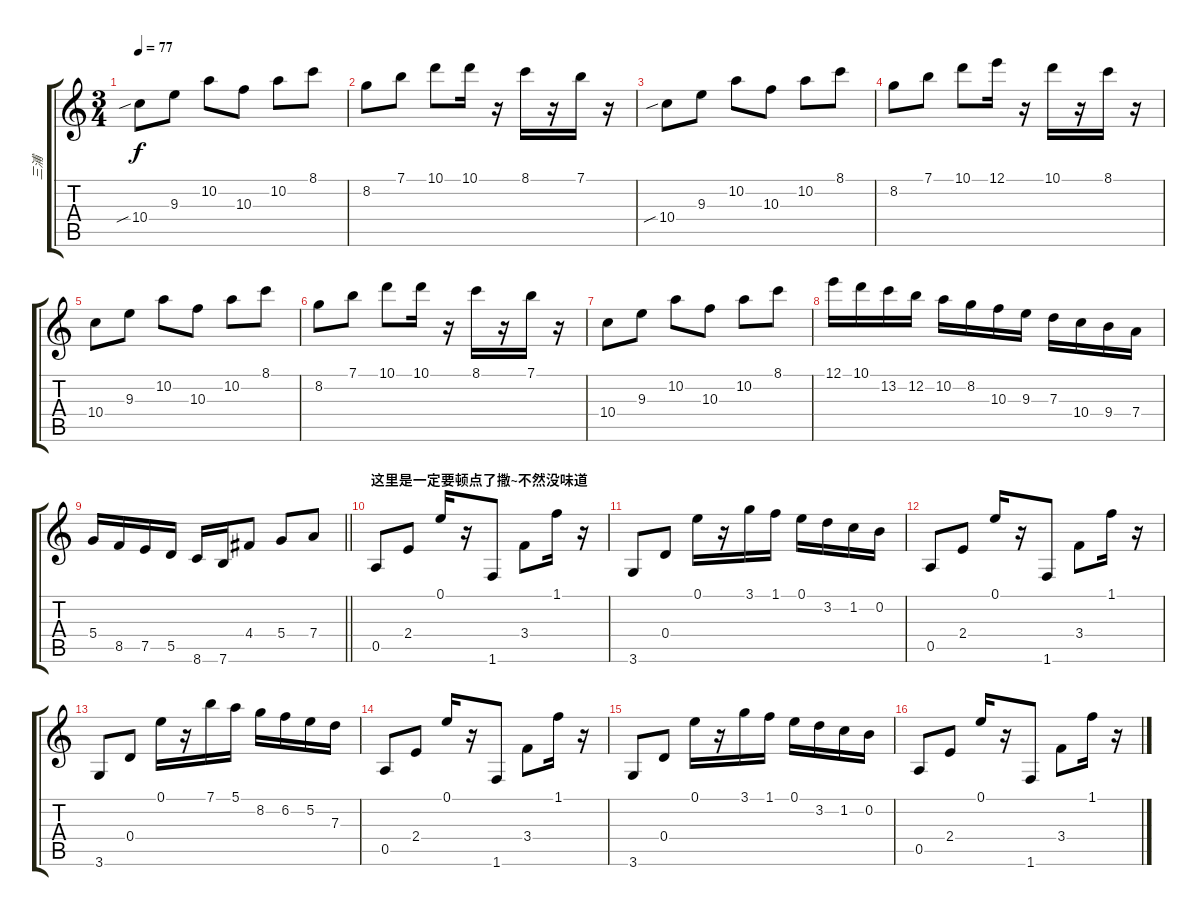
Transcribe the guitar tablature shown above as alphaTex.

\track ("三浦" "三浦") {instrument acousticguitarsteel}
\staff {score tabs}
\tuning (E4 B3 G3 D3 A2 E2) {hide}
\ts (3 4)
\tempo 77
\clef g2
\ks c
10.4{sib}.8{dy f} 9.3.8 10.2.8 10.3.8 10.2.8 8.1.8 |
8.2.8 7.1.8 10.1.8 10.1.16 r.16 8.1.16 r.16 7.1.16 r.16 |
10.4{sib}.8 9.3.8 10.2.8 10.3.8 10.2.8 8.1.8 |
8.2.8 7.1.8 10.1.8 12.1.16 r.16 10.1.16 r.16 8.1.16 r.16 |
10.4.8 9.3.8 10.2.8 10.3.8 10.2.8 8.1.8 |
8.2.8 7.1.8 10.1.8 10.1.16 r.16 8.1.16 r.16 7.1.16 r.16 |
10.4.8 9.3.8 10.2.8 10.3.8 10.2.8 8.1.8 |
12.1.16 10.1.16 13.2.16 12.2.16 10.2.16 8.2.16 10.3.16 9.3.16 7.3.16 10.4.16 9.4.16 7.4.16 |
\barLineRight lightlight
5.4.16 8.5.16 7.5.16 5.5.16 8.6.16 7.6.16 4.4.8 5.4.8 7.4.8 |
\section ("" "这里是一定要顿点了撒~不然没味道")
0.5.8 2.4.8 0.1.16 r.16 1.6.8 3.4.8 1.1.16 r.16 |
3.6.8 0.4.8 0.1.16 r.16 3.1.16 1.1.16 0.1.16 3.2.16 1.2.16 0.2.16 |
0.5.8 2.4.8 0.1.16 r.16 1.6.8 3.4.8 1.1.16 r.16 |
3.6.8 0.4.8 0.1.16 r.16 7.1.16 5.1.16 8.2.16 6.2.16 5.2.16 7.3.16 |
0.5.8 2.4.8 0.1.16 r.16 1.6.8 3.4.8 1.1.16 r.16 |
3.6.8 0.4.8 0.1.16 r.16 3.1.16 1.1.16 0.1.16 3.2.16 1.2.16 0.2.16 |
0.5.8 2.4.8 0.1.16 r.16 1.6.8 3.4.8 1.1.16 r.16
